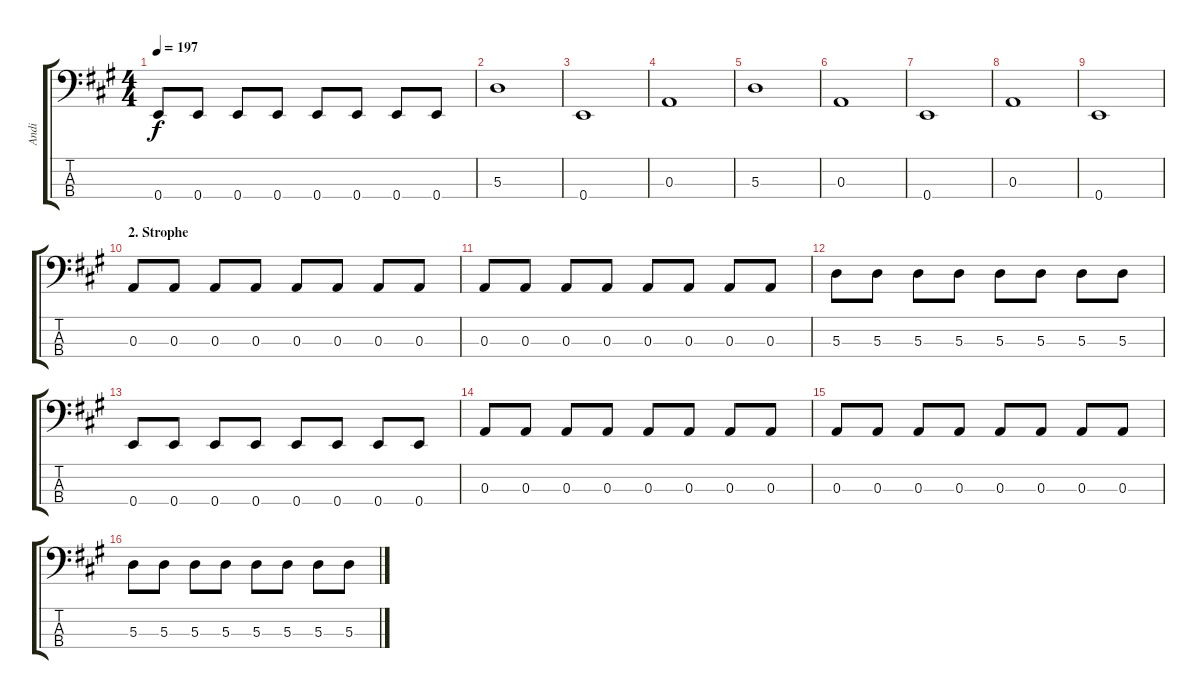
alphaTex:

\track ("Andi" "Andi") {instrument electricbasspick}
\staff {score tabs}
\tuning (G2 D2 A1 E1) {hide}
\ts (4 4)
\tempo 197
\clef f4
\ks a
0.4.8{dy f} 0.4.8 0.4.8 0.4.8 0.4.8 0.4.8 0.4.8 0.4.8 |
5.3.1 |
0.4.1 |
0.3.1 |
5.3.1 |
0.3.1 |
0.4.1 |
0.3.1 |
0.4.1 |
\section ("" "2. Strophe")
0.3.8 0.3.8 0.3.8 0.3.8 0.3.8 0.3.8 0.3.8 0.3.8 |
0.3.8 0.3.8 0.3.8 0.3.8 0.3.8 0.3.8 0.3.8 0.3.8 |
5.3.8 5.3.8 5.3.8 5.3.8 5.3.8 5.3.8 5.3.8 5.3.8 |
0.4.8 0.4.8 0.4.8 0.4.8 0.4.8 0.4.8 0.4.8 0.4.8 |
0.3.8 0.3.8 0.3.8 0.3.8 0.3.8 0.3.8 0.3.8 0.3.8 |
0.3.8 0.3.8 0.3.8 0.3.8 0.3.8 0.3.8 0.3.8 0.3.8 |
5.3.8 5.3.8 5.3.8 5.3.8 5.3.8 5.3.8 5.3.8 5.3.8
